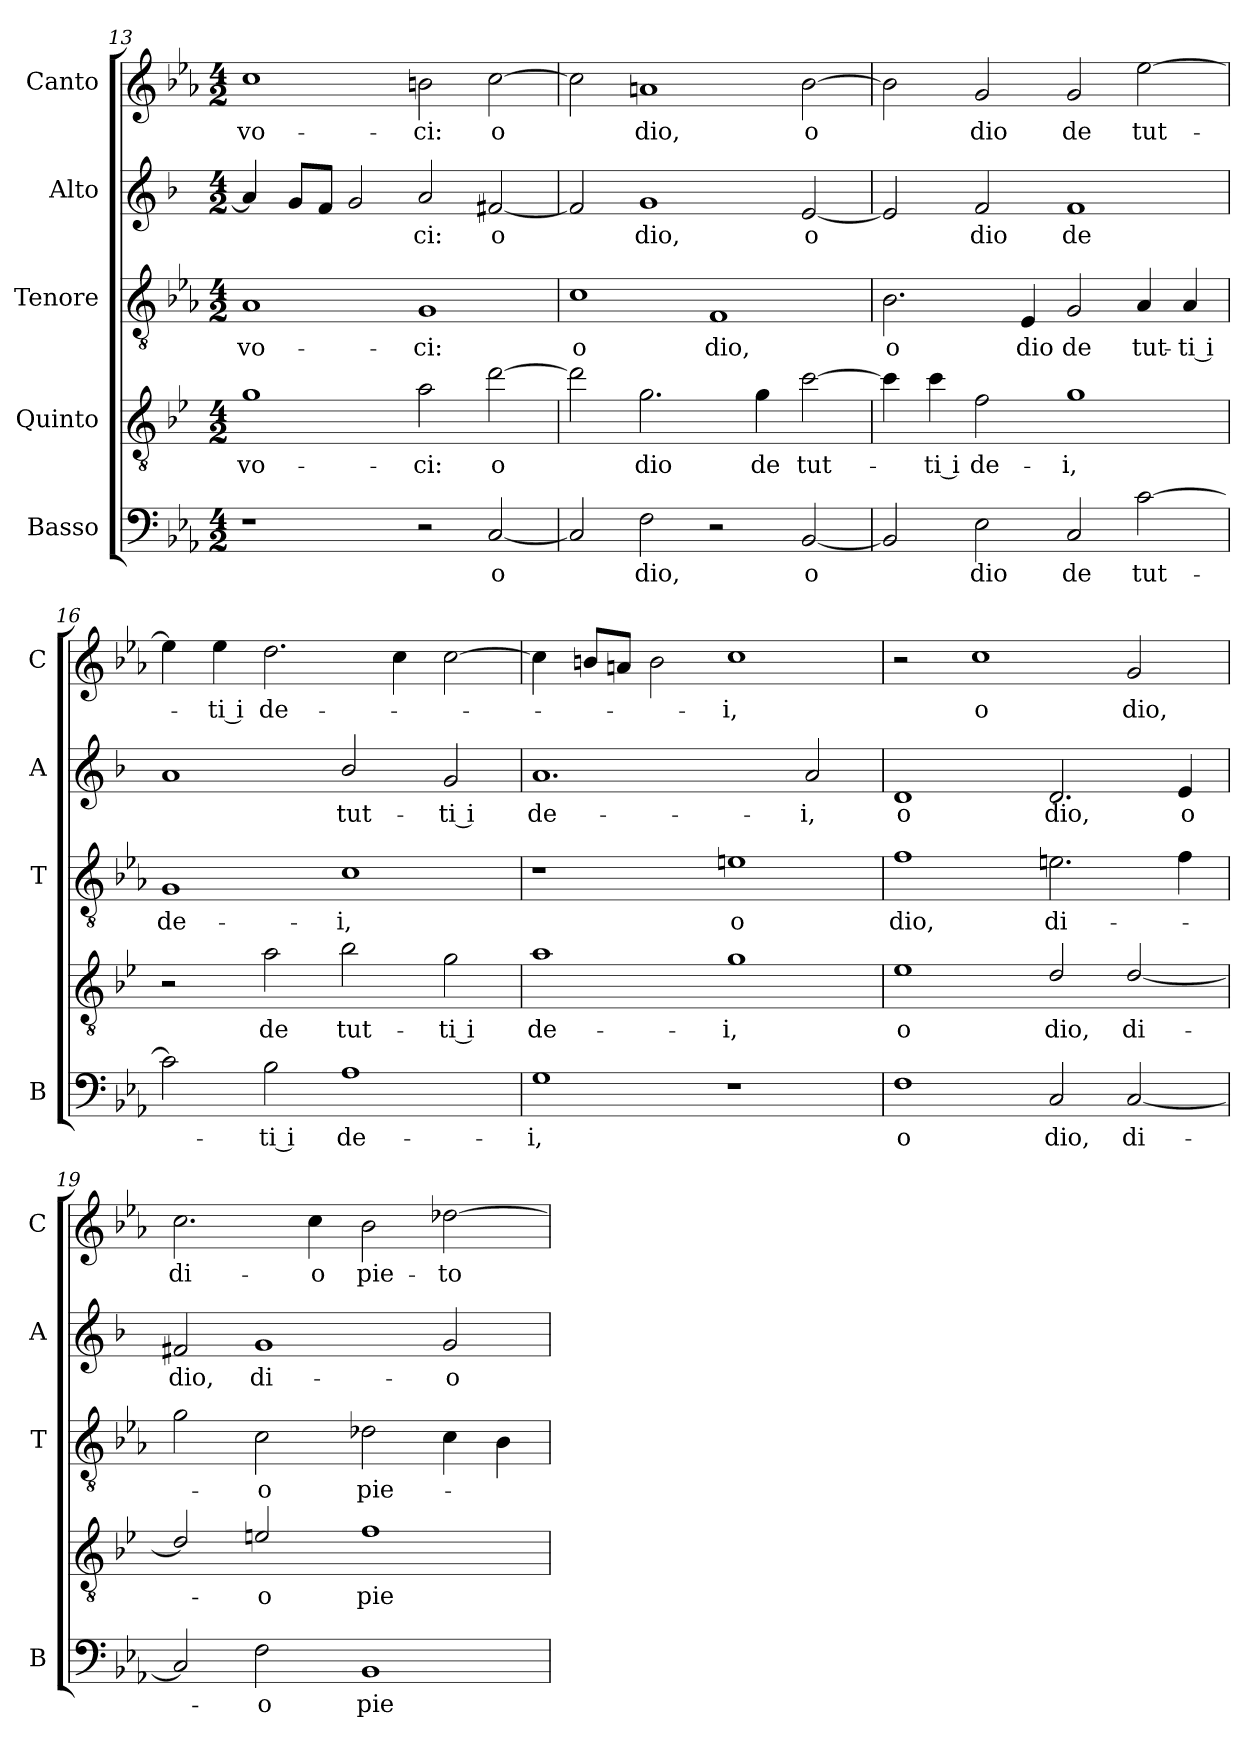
**kern	**text	**kern	**text	**kern	**text	**kern	**text	**kern	**text
*part5	*part5	*part4	*part4	*part3	*part3	*part2	*part2	*part1	*part1
*staff5	*staff5	*staff4	*staff4	*staff3	*staff3	*staff2	*staff2	*staff1	*staff1
*I"Basso	*	*I"Quinto	*	*I"Tenore	*	*I"Alto	*	*I"Canto	*
*I'B	*	*	*	*I'T	*	*I'A	*	*I'C	*
*clefF4	*	*clefGv2	*	*clefGv2	*	*clefG2	*	*clefG2	*
*	*	*ITrd4c7	*	*	*	*ITrd1c2	*	*	*
*k[b-e-a-]	*	*k[b-e-a-]	*	*k[b-e-a-]	*	*k[b-e-a-]	*	*k[b-e-a-]	*
*E-:	*	*E-:	*	*E-:	*	*E-:	*	*E-:	*
*M4/2	*	*M4/2	*	*M4/2	*	*M4/2	*	*M4/2	*
=13	=13	=13	=13	=13	=13	=13	=13	=13	=13
!	!	!	!LO:LY:b	!	!LO:LY:b	!	!	!	!LO:LY:b
1r	.	1c	vo-	1A-	vo-	4g/]	.	1cc	vo-
.	.	.	.	.	.	8f/L	.	.	.
.	.	.	.	.	.	8e-/J	.	.	.
.	.	.	.	.	.	2f/	.	.	.
!	!	!	!LO:LY:b	!	!LO:LY:b	!	!LO:LY:b	!	!LO:LY:b
2r	.	2d\	-ci:	1G	-ci:	2g/	-ci:	2bn\	-ci:
!	!LO:LY:b	!	!LO:LY:b	!	!	!	!LO:LY:b	!	!LO:LY:b
[2C/	o	[2g\	o	.	.	[2en/	o	[2cc\	o
!!LO:PB:g=z
=14	=14	=14	=14	=14	=14	=14	=14	=14	=14
!	!	!	!	!	!LO:LY:b	!	!	!	!
2C/]	.	2g\]	.	1c	o	2e/]	.	2cc\]	.
!	!LO:LY:b	!	!LO:LY:b	!	!	!	!LO:LY:b	!	!LO:LY:b
2F\	dio,	2.c\	dio	.	.	1f	dio,	1an	dio,
!	!	!	!	!	!LO:LY:b	!	!	!	!
2r	.	.	.	1F	dio,	.	.	.	.
!	!	!	!LO:LY:b	!	!	!	!	!	!
.	.	4c\	de	.	.	.	.	.	.
!	!LO:LY:b	!	!LO:LY:b	!	!	!	!LO:LY:b	!	!LO:LY:b
[2BB-/	o	[2f\	tut-	.	.	[2d/	o	[2b-\	o
=15	=15	=15	=15	=15	=15	=15	=15	=15	=15
!	!	!	!	!	!LO:LY:b	!	!	!	!
2BB-/]	.	4f\]	.	2.B-\	o	2d/]	.	2b-\]	.
!	!	!	!LO:LY:b	!	!	!	!	!	!
.	.	4f\	-ti i	.	.	.	.	.	.
!	!LO:LY:b	!	!LO:LY:b	!	!	!	!LO:LY:b	!	!LO:LY:b
2E-\	dio	2B-\	de-	.	.	2e-/	dio	2g/	dio
!	!	!	!	!	!LO:LY:b	!	!	!	!
.	.	.	.	4E-/	dio	.	.	.	.
!	!LO:LY:b	!	!LO:LY:b	!	!LO:LY:b	!	!LO:LY:b	!	!LO:LY:b
2C/	de	1c	-i,	2G/	de	1e-	de	2g/	de
!	!LO:LY:b	!	!	!	!LO:LY:b	!	!	!	!LO:LY:b
[2c\	tut-	.	.	4A-/	tut-	.	.	[2ee-\	tut-
!	!	!	!	!	!LO:LY:b	!	!	!	!
.	.	.	.	4A-/	-ti i	.	.	.	.
=16	=16	=16	=16	=16	=16	=16	=16	=16	=16
!	!	!	!	!	!LO:LY:b	!	!	!	!
2c\]	.	2r	.	1G	de-	1g	.	4ee-\]	.
!	!	!	!	!	!	!	!	!	!LO:LY:b
.	.	.	.	.	.	.	.	4ee-\	-ti i
!	!LO:LY:b	!	!LO:LY:b	!	!	!	!	!	!LO:LY:b
2B-\	-ti i	2d\	de	.	.	.	.	2.dd\	de-
!	!LO:LY:b	!	!LO:LY:b	!	!LO:LY:b	!	!LO:LY:b	!	!
1A-	de-	2e-\	tut-	1c	-i,	2a-/	tut-	.	.
.	.	.	.	.	.	.	.	4cc\	.
!	!	!	!LO:LY:b	!	!	!	!LO:LY:b	!	!
.	.	2c\	-ti i	.	.	2f/	-ti i	[2cc\	.
=17	=17	=17	=17	=17	=17	=17	=17	=17	=17
!	!LO:LY:b	!	!LO:LY:b	!	!	!	!LO:LY:b	!	!
1G	-i,	1d	de-	1r	.	1.g	de-	4cc\]	.
.	.	.	.	.	.	.	.	8bn/L	.
.	.	.	.	.	.	.	.	8an/J	.
.	.	.	.	.	.	.	.	2b\	.
!	!	!	!LO:LY:b	!	!LO:LY:b	!	!	!	!LO:LY:b
1r	.	1c	-i,	1en	o	.	.	1cc	-i,
!	!	!	!	!	!	!	!LO:LY:b	!	!
.	.	.	.	.	.	2g/	-i,	.	.
=18	=18	=18	=18	=18	=18	=18	=18	=18	=18
!	!LO:LY:b	!	!LO:LY:b	!	!LO:LY:b	!	!LO:LY:b	!	!
1F	o	1A-	o	1f	dio,	1c	o	2r	.
!	!	!	!	!	!	!	!	!	!LO:LY:b
.	.	.	.	.	.	.	.	1cc	o
!	!LO:LY:b	!	!LO:LY:b	!	!LO:LY:b	!	!LO:LY:b	!	!
2C/	dio,	2G/	dio,	2.en\	di-	2.c/	dio,	.	.
!	!LO:LY:b	!	!LO:LY:b	!	!	!	!	!	!LO:LY:b
[2C/	di-	[2G/	di-	.	.	.	.	2g/	dio,
!	!	!	!	!	!	!	!LO:LY:b	!	!
.	.	.	.	4f\	.	4d/	o	.	.
!!LO:LB:g=z
=19	=19	=19	=19	=19	=19	=19	=19	=19	=19
!	!	!	!	!	!	!	!LO:LY:b	!	!LO:LY:b
2C/]	.	2G/]	.	2g\	.	2en/	dio,	2.cc\	di-
!	!LO:LY:b	!	!LO:LY:b	!	!LO:LY:b	!	!LO:LY:b	!	!
2F\	-o	2An/	-o	2c\	-o	1f	di-	.	.
!	!	!	!	!	!	!	!	!	!LO:LY:b
.	.	.	.	.	.	.	.	4cc\	-o
!	!LO:LY:b	!	!LO:LY:b	!	!LO:LY:b	!	!	!	!LO:LY:b
1BB-	pie-	1B-	pie-	2d-X\	pie-	.	.	2b-\	pie-
!	!	!	!	!	!	!	!LO:LY:b	!	!LO:LY:b
.	.	.	.	4c\	.	2f/	-o	[2dd-X\	-to-
.	.	.	.	4B-\	.	.	.	.	.
=	=	=	=	=	=	=	=	=	=
*-	*-	*-	*-	*-	*-	*-	*-	*-	*-
